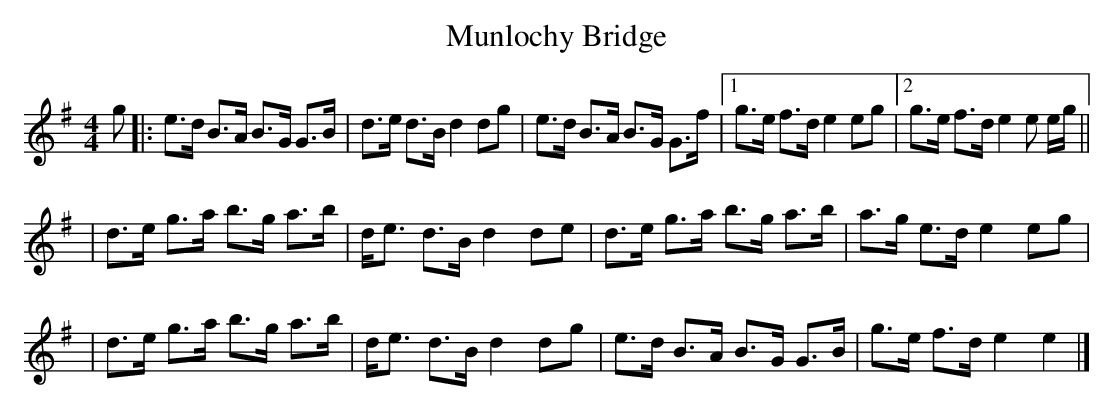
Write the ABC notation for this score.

X:1
T:Munlochy Bridge
M:4/4
L:1/8
K:G
g |: e>d B>A B>G G>B | d>e d>B d2 dg | e>d B>A B>G G>f |1 g>e f>d e2 eg |2 g>e f>d e2 e e/g/ ||
  |  d>e g>a b>g a>b | d<e d>B d2 de | d>e g>a b>g a>b | a>g e>d e2 eg |
  |  d>e g>a b>g a>b | d<e d>B d2 dg | e>d B>A B>G G>B | g>e f>d e2 e2 |]
